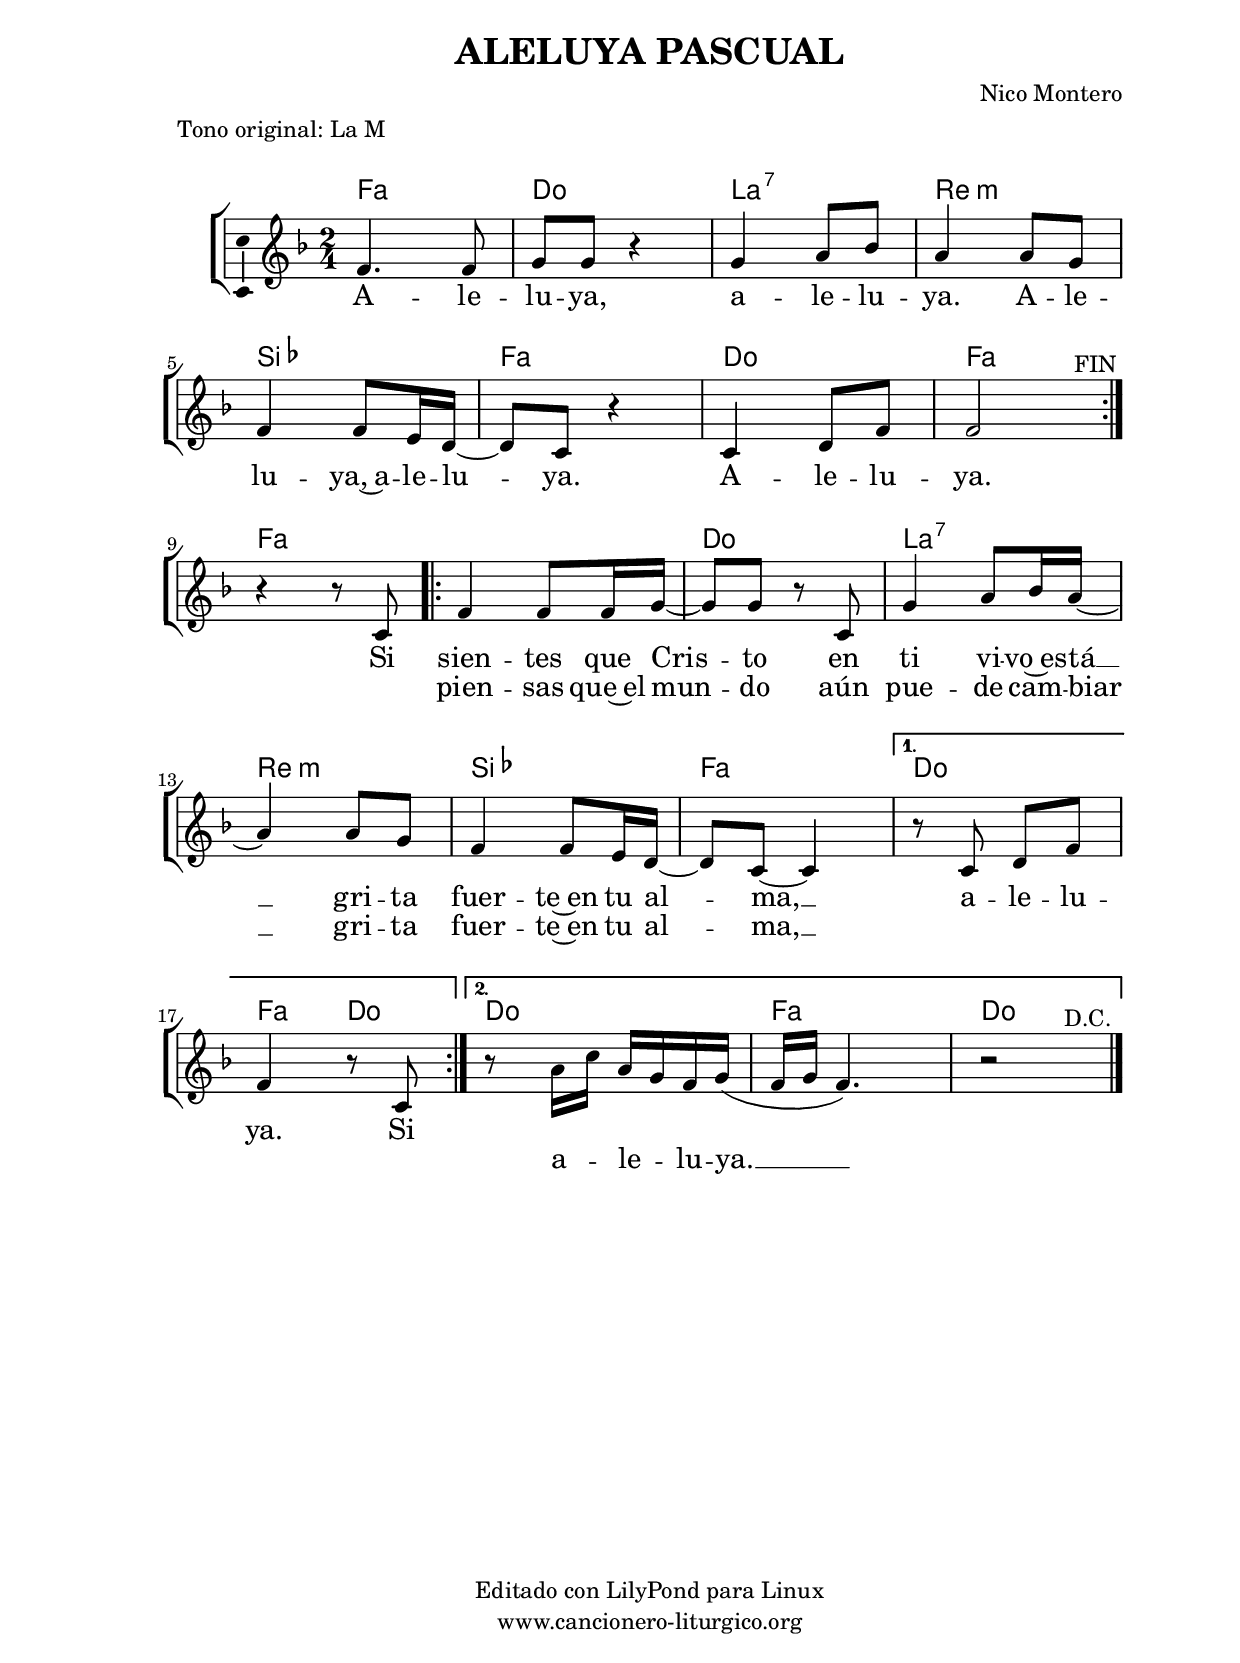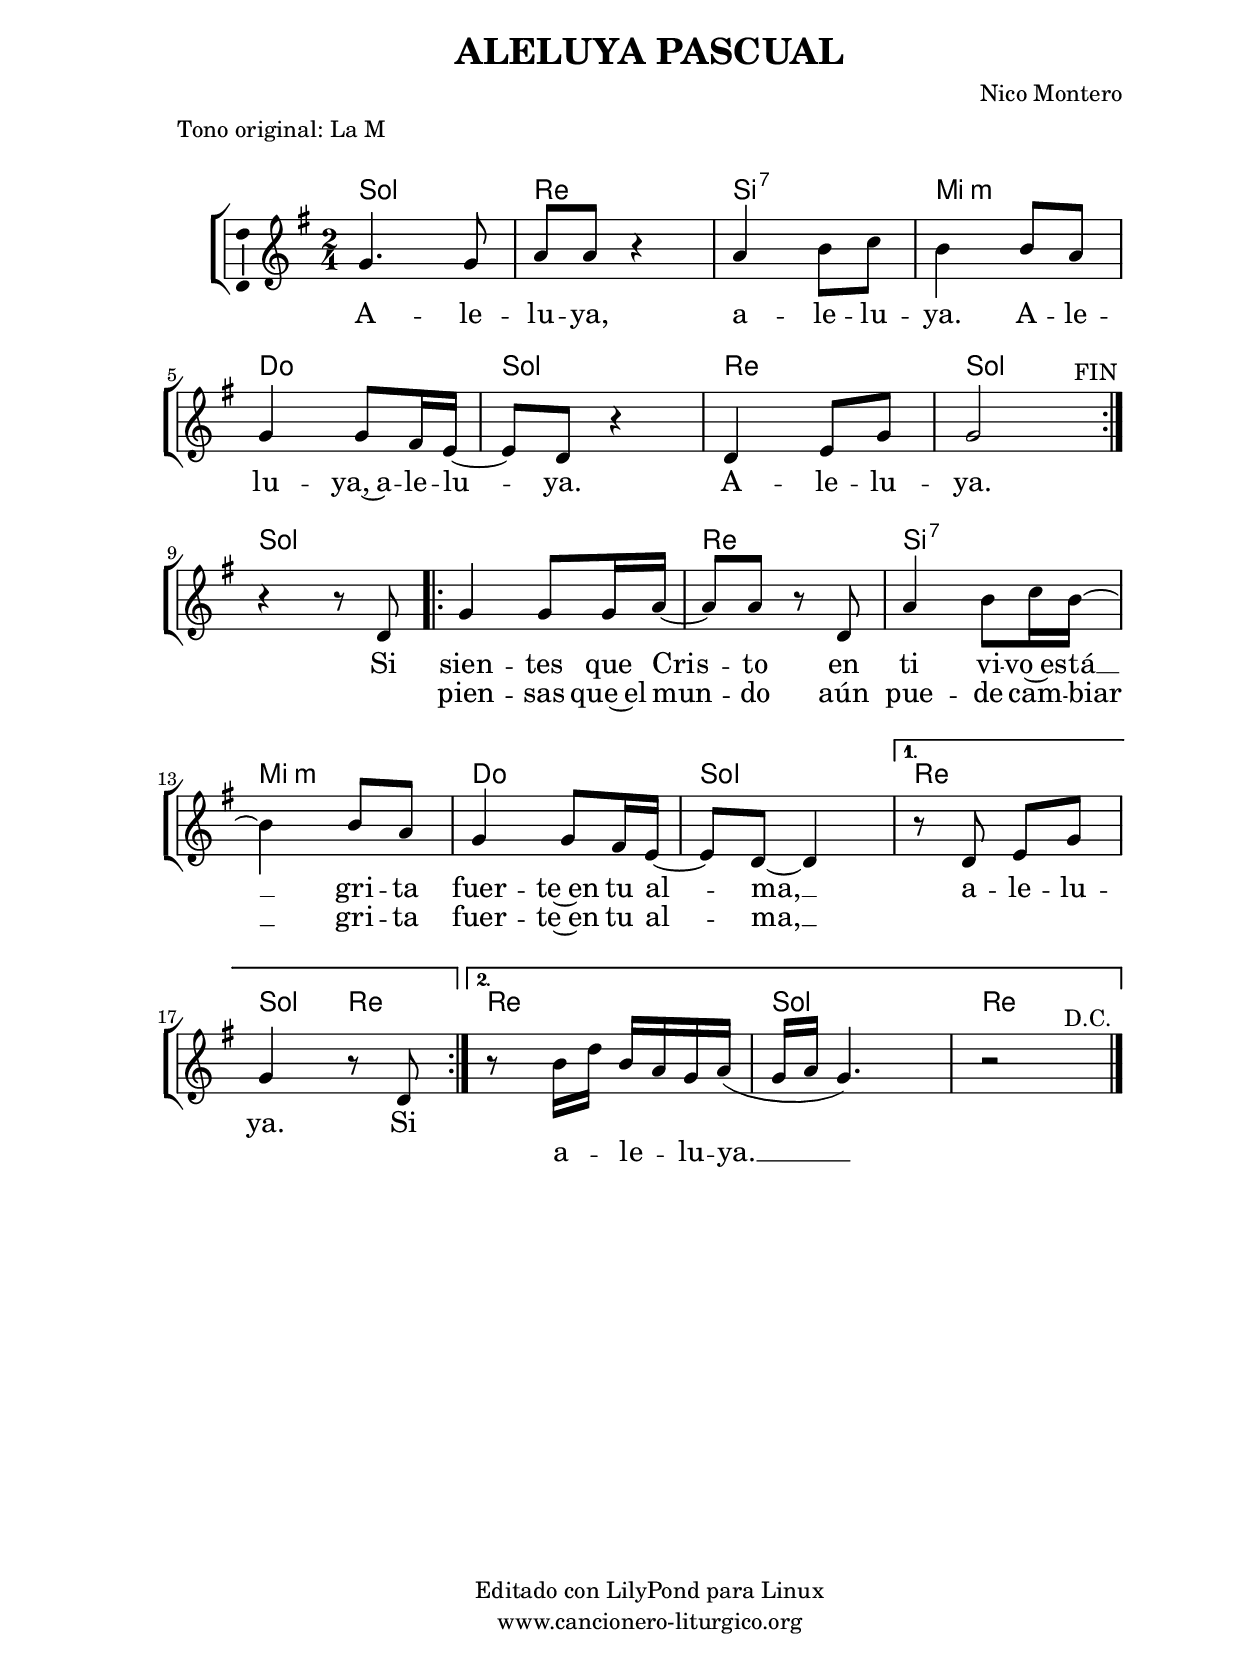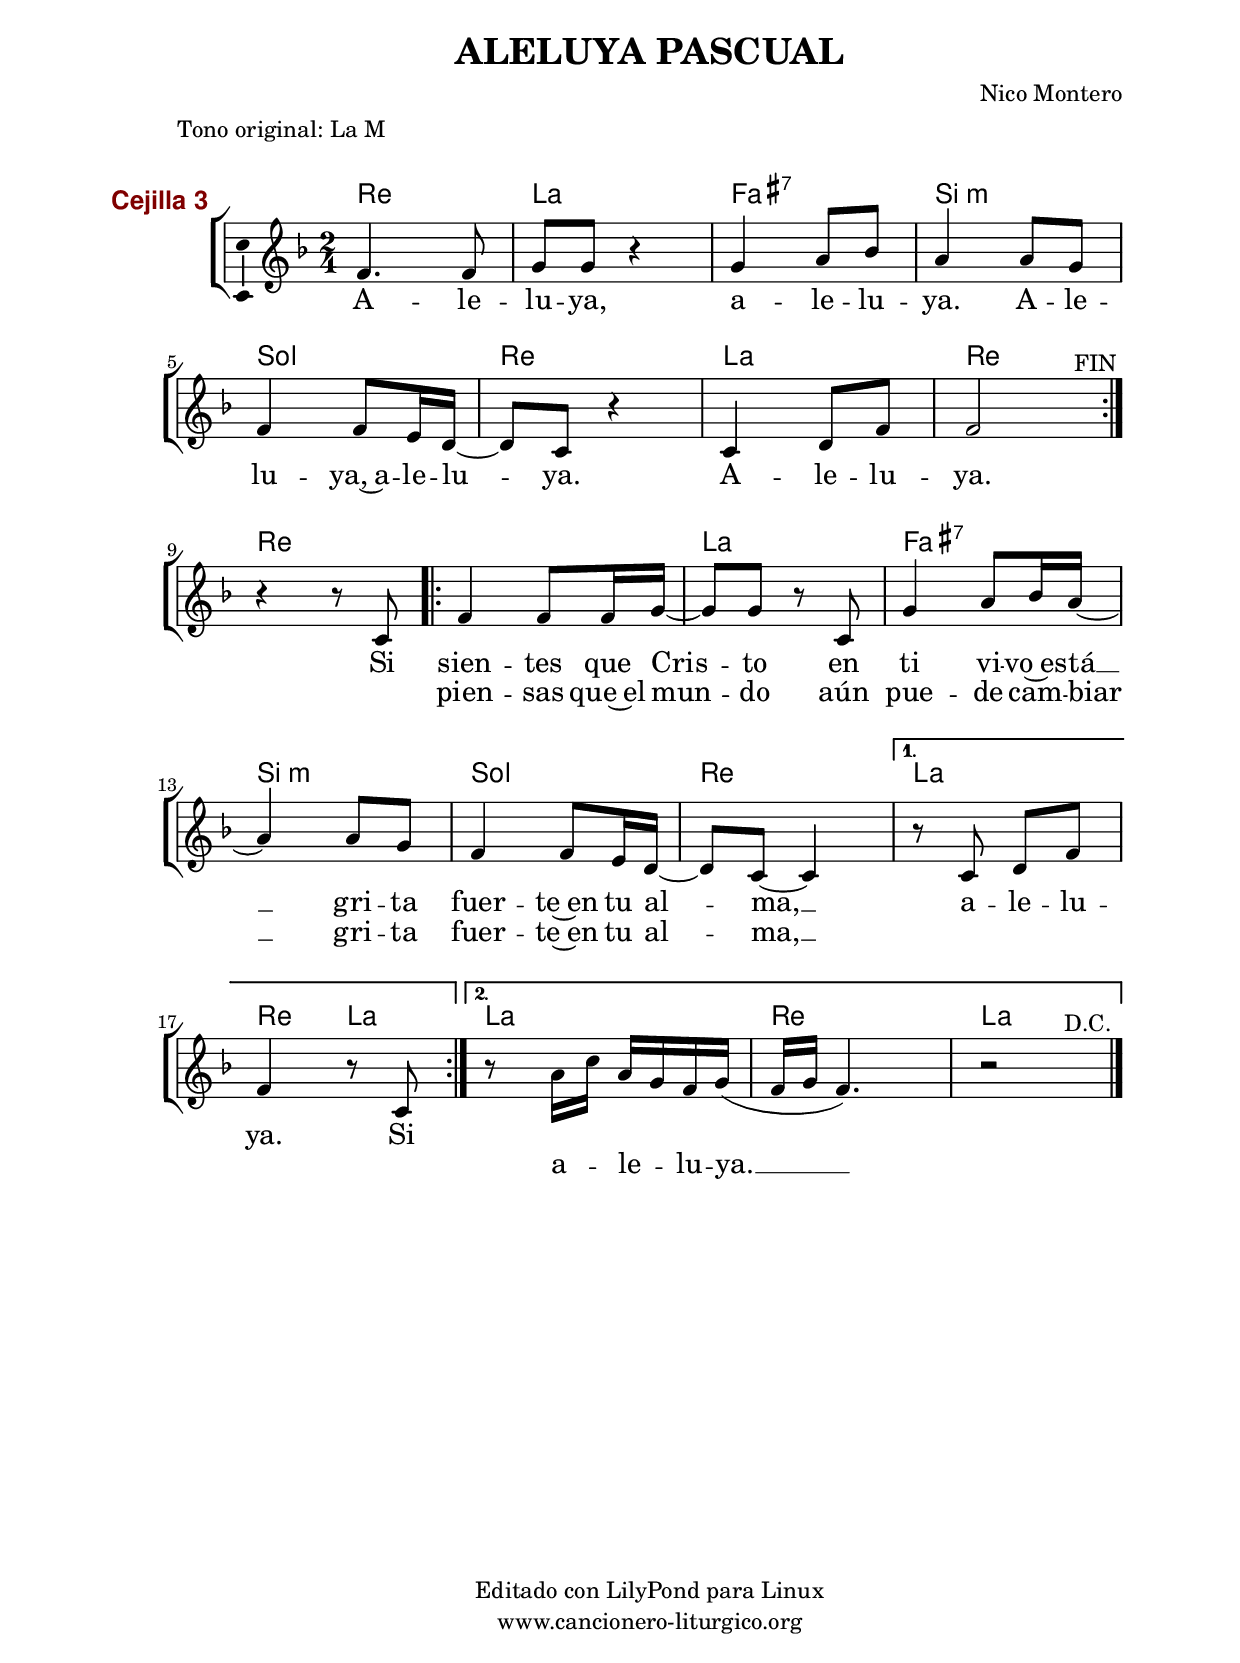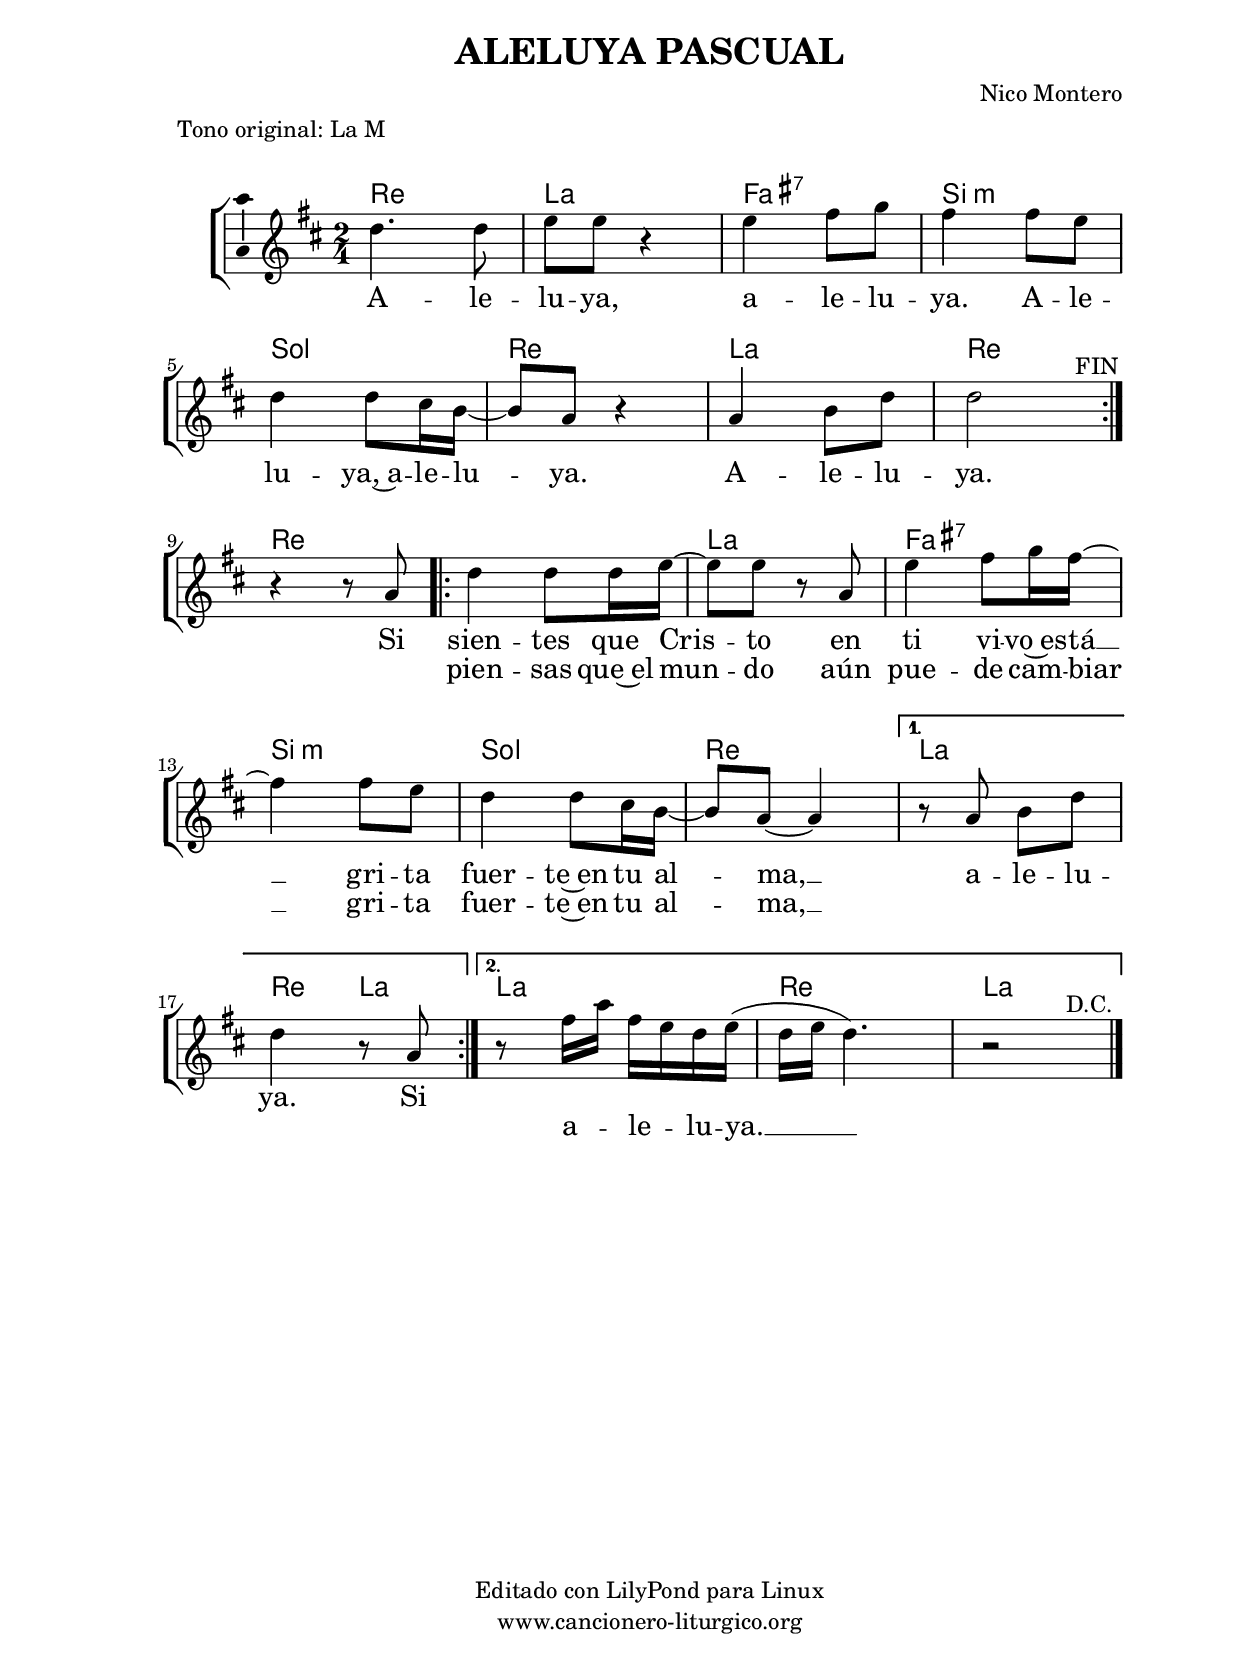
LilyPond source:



%versión de lilypond para la que se ha escrito esta partitura:
\version "2.16.0"

	%Tamaño papel
	#(set-default-paper-size "a4")
	%Tamaño partitura
	#(set-global-staff-size 20)
	%No responde al pulsar sobre una nota
	#(ly:set-option 'point-and-click #f)

%parámetros del encabezamiento:
\header {
	title = "ALELUYA PASCUAL"
	subtitle = ""
	composer = "Nico Montero"
	poet = ""
	meter = "Tono original: La M"
	arranger = ""
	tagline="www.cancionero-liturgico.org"
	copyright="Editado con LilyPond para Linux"
	tiempo = "Pascua"
	usos = "Aleluya"
	letra = ""
	}

%parámetros asociados al papel:
\paper  {
	oddHeaderMarkup = \markup {\fill-line { \on-the-fly #not-first-page \fromproperty #'header:title \on-the-fly #not-first-page \fromproperty #'header:composer }}
	evenHeaderMarkup = \markup {\fill-line { \fromproperty #'header:composer \fromproperty #'header:title }}
	#(set-paper-size "a4")
	print-page-number = ##f
	first-page-number = 1
	print-first-page-number = ##f
%	head-separation = 3.0 \cm
	top-margin = 2.0 \cm
	bottom-margin = 0.5\cm
%%%	bottom-margin = 0.0\cm
	left-margin = 3.0 \cm
	line-width = 16.0 \cm 
	indent = 8\mm
	interscoreline = 2.\mm
	between-system-space = 15\mm
%	para que las partituras no llenen la hoja:
	ragged-bottom = ##t
%	idem para la última hoja:
	ragged-last-bottom = ##f
%	para que las partituras llenen el ancho del papel:
	ragged-last = ##f
	after-title-space = 2.5 \cm
%page-count=1
system-count=5

	%Flexible Vertical Spacing
%	markup-markup-spacing =
%	#'((basic-distance . 15) (minimum-distance . 15) (padding . 3))
	markup-system-spacing =
	#'((basic-distance . 15) (minimum-distance . 15) (padding . 3))
	system-system-spacing =
	#'((basic-distance . 15) (minimum-distance . 15) (padding . 3))
	score-system-spacing =
	#'((basic-distance . 15) (minimum-distance . 15) (padding . 5))
%	top-system-spacing = % header
%	#'((basic-distance . 8) (minimum-distance . 0) (padding . 0))
%	top-markup-spacing =
%	#'((basic-distance . 20) (minimum-distance . 20) (padding . 0))
	last-bottom-spacing = % footer
	#'((basic-distance . 5) (minimum-distance . 5) (padding . 0))
%	score-markup-spacing =
%	#'((basic-distance . 16) (minimum-distance . 13) (padding . 0))

	}


%parámetros que afectan a toda la partitura:
global =  {
	%clave de sol (G):
	\clef G
	%armadura:
	\transpose a f
	\key a \major
	\tempo 4=71
	\set Score.tempoHideNote = ##t
	}


acordes = {
	\italianChords
	\chordmode {
	\transpose a f
{

\repeat volta 2 {
a2 e cis:7 fis:m d a e a
}

a2

\repeat volta 2 {
a2 e cis:7 fis:m d a
}
\alternative{
{
e2 a4 e
}
{
e2 a
e2
}
}

	}
	}
}


melodia = 
	\transpose a f
{
	\relative c''{

	\time 2/4

\repeat volta 2 {
a4. a8
b8 b r4
b4 cis8 d
cis4 cis8 b
a4 a8 gis16 fis~
fis8 e r4
e4 fis8 a
a2^"                 FIN"
}

\break

r4 r8 e8

\repeat volta 2 {
a4 a8 a16 b~
b8 b r8 e,8
b'4 cis8 d16 cis~
cis4 cis8 b
a4 a8 gis16 fis~
fis8 e~e4
}
\alternative{
{
r8 e8 fis a
a4 r8 e8
}
{
r8 cis'16 e cis b a b
(a16 b a4.)
r2^"             D.C."
}
}

	\bar "|."
	}
	}


texto = \lyricmode {
A -- le -- lu -- ya, a -- le -- lu -- ya.
A -- le -- lu -- ya,~a -- le -- lu -- ya.
A -- le -- lu -- ya.

Si sien -- tes que Cris -- to en ti vi -- vo~es -- tá __
gri -- ta fuer -- te~en tu al -- ma, __
a -- le -- lu -- ya.

Si

	}

textodos = \lyricmode {
\skip4 \skip4 \skip4 \skip4 \skip4 \skip4 \skip4 \skip4
\skip4 \skip4 \skip4 \skip4 \skip4 \skip4 \skip4 \skip4
\skip4 \skip4 \skip4

"  " pien -- sas que~el mun -- do aún pue -- de cam -- biar __
gri -- ta fuer -- te~en tu al -- ma, __
"  " \skip4 \skip4 \skip4 \skip4
a -- _ le -- _ lu -- ya. __

	}

acordesStaff = \context ChordNames = acordesStaff <<
	\set chordChanges = ##t
	\acordes
	>>


%%%%%%%%%%%%%%%%%%%%%%%%%%%%%%%%%%% CEJILLA %%%%%%%%%%%%%%%%%%%%%%%%%%%%%%%%%%%
acordescejilla = {
%%%	\override ChordNames.ChordName #'font-size = #-1
%%%	\override ChordNames.ChordName #'font-series = #'bold
	\transpose f d {
		\acordes
		}
	}

acordescejillaStaff = \context ChordNames = acordescejillaStaff <<
	\set Staff.instrumentName = \markup \with-color #darkred \larger \bold \sans "Cejilla 3"
	\set chordChanges = ##t
	\acordescejilla
	>>
%%%%%%%%%%%%%%%%%%%%%%%%%%%%%%%%%%% CEJILLA %%%%%%%%%%%%%%%%%%%%%%%%%%%%%%%%%%%


vozStaff = \context Voice = vozStaff
\with {\consists "Ambitus_engraver"}
<<
%	\set Staff.instrumentName = ""
%	\set Staff.shortInstrumentName = ""
%	\set Staff.midiInstrument = #"clarinet"
%	\set Staff.midiInstrument = #"cello"
	\set Staff.midiInstrument = #"flute"
%	\set Staff.midiInstrument = #"electric guitar (jazz)"
%	\set Staff.midiInstrument = #"english horn"
%	\set Staff.midiInstrument = #"violin"
%	\set Staff.midiInstrument = #"glockenspiel"
	\set Staff.midiMinimumVolume = #0.7
	\set Staff.midiMaximumVolume = #0.9
	\global
	\melodia
	>>


textoStaff = \context Lyrics = textoStaff <<
	\lyricsto vozStaff \texto
	>>

textodosStaff = \context Lyrics = textodosStaff <<
	\lyricsto vozStaff \textodos
	>>


\book {
	\score {
		\context ChoirStaff {
			\override StaffGroup.SystemStartBracket #'collapse-height = #1
			\override Score.SystemStartBar #'collapse-height = #1
			<<
			\acordesStaff
			\vozStaff
			\textoStaff
			\textodosStaff
			>>
			}
		\layout {
	    		\context {
				\Lyrics
				\override LyricText #'font-size = #2
				}
	   		 \context {
				\Score
				\override StaffSymbol #'staff-space = #(magstep +3)
				}
			}
		}
	\score {
		\unfoldRepeats
		\context ChoirStaff {
			<<
			\acordesStaff
			\vozStaff
			>>
			}
		\midi {
	  		\context {
	  			\Score
				tempoWholesPerMinute = #(ly:make-moment 70 4)
				}
			}
		}
	}


%Partitura para guitarra
#(define output-suffix "G")
\book {
	\score {
		\context ChoirStaff {
			\override StaffGroup.SystemStartBracket #'collapse-height = #1
			\override Score.SystemStartBar #'collapse-height = #1
			<<
			\acordescejillaStaff
			\vozStaff
			\textoStaff
			\textodosStaff
			>>
			}
		\layout {
%%%%%%%%%%%%%%%%%%%%%%%%%%%%%%%%%%% CEJILLA %%%%%%%%%%%%%%%%%%%%%%%%%%%%%%%%%%%
			\context {
				\ChordNames \consists Instrument_name_engraver
				}
%%%%%%%%%%%%%%%%%%%%%%%%%%%%%%%%%%% CEJILLA %%%%%%%%%%%%%%%%%%%%%%%%%%%%%%%%%%%
	    		\context {
				\Lyrics
				\override LyricText #'font-size = #2
				}
	   		 \context {
				\Score
				\override StaffSymbol #'staff-space = #(magstep +3)
				}
			}
		}
	}


#(define output-suffix "C")
\book {
	\score {
		\context ChoirStaff {
			\override StaffGroup.SystemStartBracket #'collapse-height = #1
			\override Score.SystemStartBar #'collapse-height = #1
\transpose c d
			<<
			\acordesStaff
			\vozStaff
			\textoStaff
			\textodosStaff
			>>
			}
		\layout {
	    		\context {
				\Lyrics
				\override LyricText #'font-size = #2
				}
	   		 \context {
				\Score
				\override StaffSymbol #'staff-space = #(magstep +3)
				}
			}
		}
	}


#(define output-suffix "S")
\book {
	\score {
		\context ChoirStaff {
			\override StaffGroup.SystemStartBracket #'collapse-height = #1
			\override Score.SystemStartBar #'collapse-height = #1
\transpose c a
			<<
			\acordesStaff
			\vozStaff
			\textoStaff
			\textodosStaff
			>>
			}
		\layout {
	    		\context {
				\Lyrics
				\override LyricText #'font-size = #2
				}
	   		 \context {
				\Score
				\override StaffSymbol #'staff-space = #(magstep +3)
				}
			}
		}
	}


